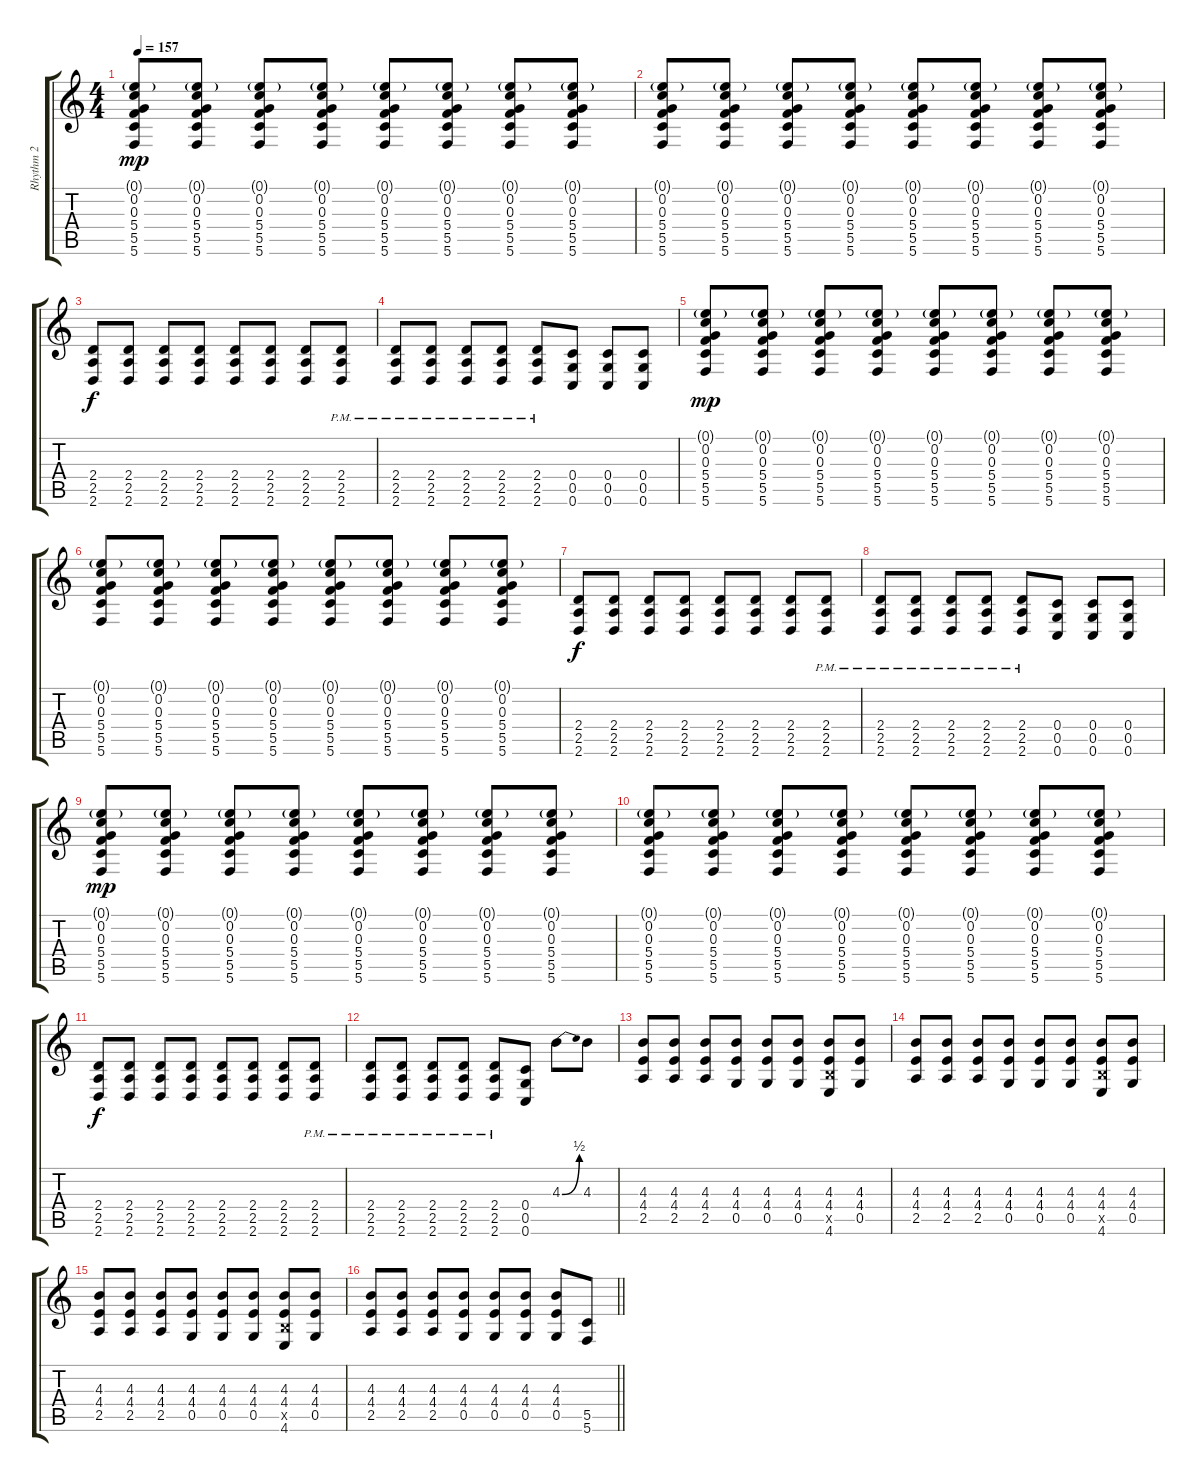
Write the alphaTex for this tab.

\track ("Rhythm 2" "Rhythm 2") {instrument distortionguitar}
\staff {score tabs}
\tuning (E4 C4 G3 C3 G2 C2) {hide}
\ts (4 4)
\tempo 157
\clef g2
\ks c
(0.1{g} 0.2 0.3 5.4 5.5 5.6).8{dy mp} (0.1{g} 0.2 0.3 5.4 5.5 5.6).8 (0.1{g} 0.2 0.3 5.4 5.5 5.6).8 (0.1{g} 0.2 0.3 5.4 5.5 5.6).8 (0.1{g} 0.2 0.3 5.4 5.5 5.6).8 (0.1{g} 0.2 0.3 5.4 5.5 5.6).8 (0.1{g} 0.2 0.3 5.4 5.5 5.6).8 (0.1{g} 0.2 0.3 5.4 5.5 5.6).8 |
(0.1{g} 0.2 0.3 5.4 5.5 5.6).8 (0.1{g} 0.2 0.3 5.4 5.5 5.6).8 (0.1{g} 0.2 0.3 5.4 5.5 5.6).8 (0.1{g} 0.2 0.3 5.4 5.5 5.6).8 (0.1{g} 0.2 0.3 5.4 5.5 5.6).8 (0.1{g} 0.2 0.3 5.4 5.5 5.6).8 (0.1{g} 0.2 0.3 5.4 5.5 5.6).8 (0.1{g} 0.2 0.3 5.4 5.5 5.6).8 |
(2.4 2.5 2.6).8{dy f} (2.4 2.5 2.6).8 (2.4 2.5 2.6).8 (2.4 2.5 2.6).8 (2.4 2.5 2.6).8 (2.4 2.5 2.6).8 (2.4 2.5 2.6).8 (2.4{pm} 2.5{pm} 2.6{pm}).8 |
(2.4{pm} 2.5{pm} 2.6{pm}).8 (2.4{pm} 2.5{pm} 2.6{pm}).8 (2.4{pm} 2.5{pm} 2.6{pm}).8 (2.4{pm} 2.5{pm} 2.6{pm}).8 (2.4{pm} 2.5{pm} 2.6{pm}).8 (0.4 0.5 0.6).8 (0.4 0.5 0.6).8 (0.4 0.5 0.6).8 |
(0.1{g} 0.2 0.3 5.4 5.5 5.6).8{dy mp} (0.1{g} 0.2 0.3 5.4 5.5 5.6).8 (0.1{g} 0.2 0.3 5.4 5.5 5.6).8 (0.1{g} 0.2 0.3 5.4 5.5 5.6).8 (0.1{g} 0.2 0.3 5.4 5.5 5.6).8 (0.1{g} 0.2 0.3 5.4 5.5 5.6).8 (0.1{g} 0.2 0.3 5.4 5.5 5.6).8 (0.1{g} 0.2 0.3 5.4 5.5 5.6).8 |
(0.1{g} 0.2 0.3 5.4 5.5 5.6).8 (0.1{g} 0.2 0.3 5.4 5.5 5.6).8 (0.1{g} 0.2 0.3 5.4 5.5 5.6).8 (0.1{g} 0.2 0.3 5.4 5.5 5.6).8 (0.1{g} 0.2 0.3 5.4 5.5 5.6).8 (0.1{g} 0.2 0.3 5.4 5.5 5.6).8 (0.1{g} 0.2 0.3 5.4 5.5 5.6).8 (0.1{g} 0.2 0.3 5.4 5.5 5.6).8 |
(2.4 2.5 2.6).8{dy f} (2.4 2.5 2.6).8 (2.4 2.5 2.6).8 (2.4 2.5 2.6).8 (2.4 2.5 2.6).8 (2.4 2.5 2.6).8 (2.4 2.5 2.6).8 (2.4{pm} 2.5{pm} 2.6{pm}).8 |
(2.4{pm} 2.5{pm} 2.6{pm}).8 (2.4{pm} 2.5{pm} 2.6{pm}).8 (2.4{pm} 2.5{pm} 2.6{pm}).8 (2.4{pm} 2.5{pm} 2.6{pm}).8 (2.4{pm} 2.5{pm} 2.6{pm}).8 (0.4 0.5 0.6).8 (0.4 0.5 0.6).8 (0.4 0.5 0.6).8 |
(0.1{g} 0.2 0.3 5.4 5.5 5.6).8{dy mp} (0.1{g} 0.2 0.3 5.4 5.5 5.6).8 (0.1{g} 0.2 0.3 5.4 5.5 5.6).8 (0.1{g} 0.2 0.3 5.4 5.5 5.6).8 (0.1{g} 0.2 0.3 5.4 5.5 5.6).8 (0.1{g} 0.2 0.3 5.4 5.5 5.6).8 (0.1{g} 0.2 0.3 5.4 5.5 5.6).8 (0.1{g} 0.2 0.3 5.4 5.5 5.6).8 |
(0.1{g} 0.2 0.3 5.4 5.5 5.6).8 (0.1{g} 0.2 0.3 5.4 5.5 5.6).8 (0.1{g} 0.2 0.3 5.4 5.5 5.6).8 (0.1{g} 0.2 0.3 5.4 5.5 5.6).8 (0.1{g} 0.2 0.3 5.4 5.5 5.6).8 (0.1{g} 0.2 0.3 5.4 5.5 5.6).8 (0.1{g} 0.2 0.3 5.4 5.5 5.6).8 (0.1{g} 0.2 0.3 5.4 5.5 5.6).8 |
(2.4 2.5 2.6).8{dy f} (2.4 2.5 2.6).8 (2.4 2.5 2.6).8 (2.4 2.5 2.6).8 (2.4 2.5 2.6).8 (2.4 2.5 2.6).8 (2.4 2.5 2.6).8 (2.4{pm} 2.5{pm} 2.6{pm}).8 |
(2.4{pm} 2.5{pm} 2.6{pm}).8 (2.4{pm} 2.5{pm} 2.6{pm}).8 (2.4{pm} 2.5{pm} 2.6{pm}).8 (2.4{pm} 2.5{pm} 2.6{pm}).8 (2.4{pm} 2.5{pm} 2.6{pm}).8 (0.4 0.5 0.6).8 4.3{be (bend 0 0 60 2)}.8 4.3.8 |
(4.3 4.4 2.5).8 (4.3 4.4 2.5).8 (4.3 4.4 2.5).8 (4.3 4.4 0.5).8 (4.3 4.4 0.5).8 (4.3 4.4 0.5).8 (4.3 4.4 4.5{x} 4.6).8 (4.3 4.4 0.5).8 |
(4.3 4.4 2.5).8 (4.3 4.4 2.5).8 (4.3 4.4 2.5).8 (4.3 4.4 0.5).8 (4.3 4.4 0.5).8 (4.3 4.4 0.5).8 (4.3 4.4 4.5{x} 4.6).8 (4.3 4.4 0.5).8 |
(4.3 4.4 2.5).8 (4.3 4.4 2.5).8 (4.3 4.4 2.5).8 (4.3 4.4 0.5).8 (4.3 4.4 0.5).8 (4.3 4.4 0.5).8 (4.3 4.4 4.5{x} 4.6).8 (4.3 4.4 0.5).8 |
\barLineRight lightlight
(4.3 4.4 2.5).8 (4.3 4.4 2.5).8 (4.3 4.4 2.5).8 (4.3 4.4 0.5).8 (4.3 4.4 0.5).8 (4.3 4.4 0.5).8 (4.3 4.4 0.5).8 (5.5 5.6).8
